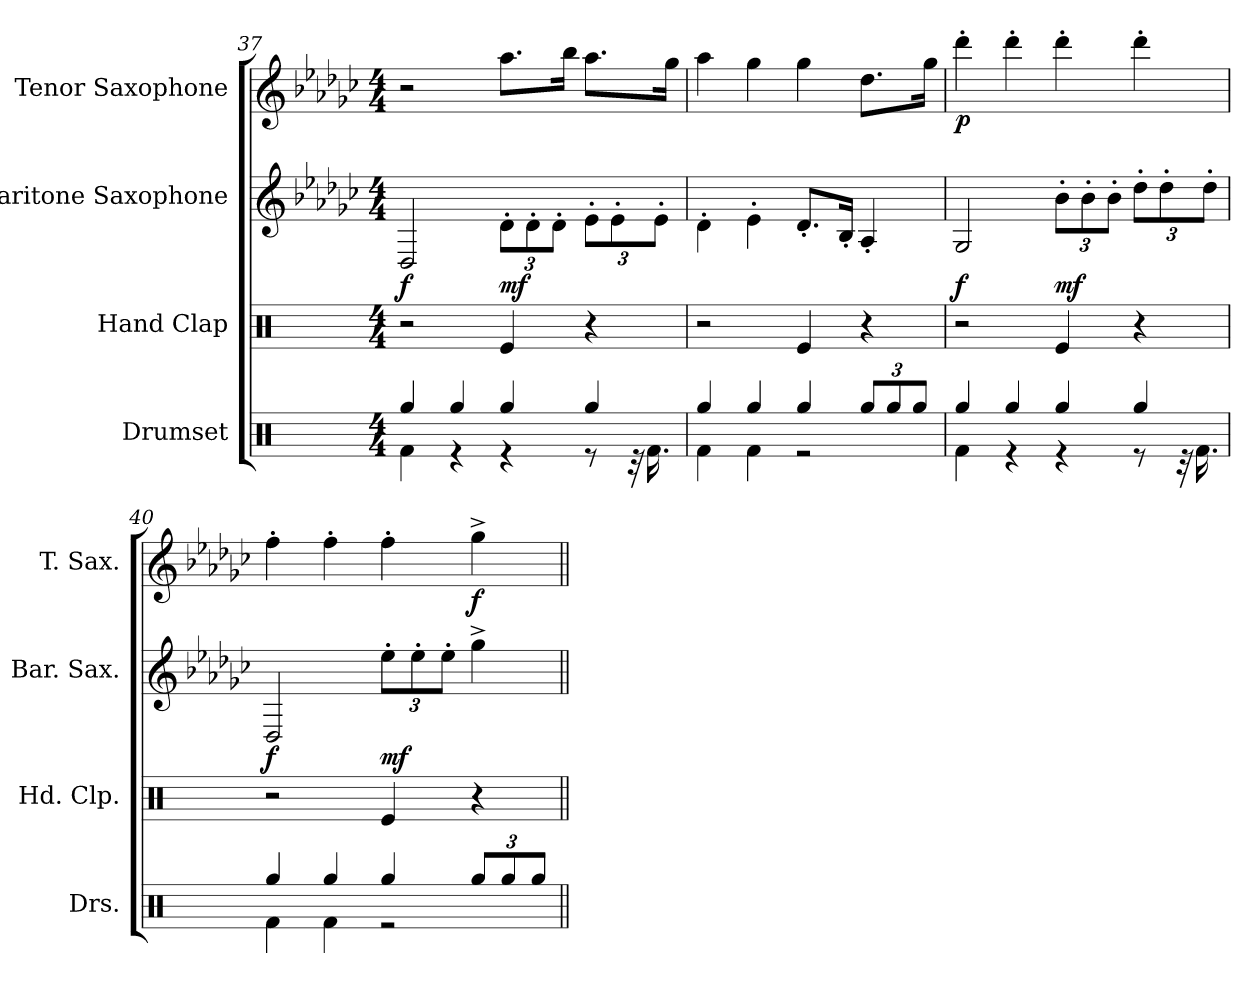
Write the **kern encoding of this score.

**kern	**kern	**kern	**dynam	**kern	**dynam
*part4	*part3	*part2	*part2	*part1	*part1
*staff4	*staff3	*staff2	*staff2	*staff1	*staff1
*I"Drumset	*I"Hand Clap	*I"Baritone Saxophone	*	*I"Tenor Saxophone	*
*I'Drs.	*I'Hd. Clp.	*I'Bar. Sax.	*	*I'T. Sax.	*
!!LO:LB:g=z
*clefX	*clefX	*clefG2	*	*clefG2	*
*	*	*ITrd12c21	*	*ITrd8c14	*
*k[]	*k[]	*k[b-e-a-d-g-c-]	*	*k[b-e-a-d-g-c-]	*
*M4/4	*M4/4	*M4/4	*	*M4/4	*
=37	=37	=37	=37	=37	=37
*^	*	*	*	*	*
!	!	!	!	!LO:DY:b	!	!
4Rgg/	4Rf\	2r	2DD-/	f	2r	.
4Rgg/	4r	.	.	.	.	.
*	*	*	*Xbrackettup	*	*	*
!	!	!	!	!LO:DY:b	!	!
4Rgg/	4r	4Re/	12D-'\L	mf	8.a-\L	.
.	.	.	12D-'\	.	.	.
.	.	.	12D-'\J	.	.	.
.	.	.	.	.	16b-\Jk	.
4Rgg/	8r	4r	12E-'\L	.	8.a-\L	.
.	.	.	12E-'\	.	.	.
.	32r	.	.	.	.	.
.	16.Rf\	.	.	.	.	.
.	.	.	12E-'\J	.	.	.
.	.	.	.	.	16g-\Jk	.
=38	=38	=38	=38	=38	=38	=38
4Rgg/	4Rf\	2r	4D-'\	.	4a-\	.
4Rgg/	4Rf\	.	4E-'\	.	4g-\	.
4Rgg/	2r	4Re/	8.D-'/L	.	4g-\	.
.	.	.	16BB-'/Jk	.	.	.
*Xbrackettup	*	*	*	*	*	*
12Rgg/L	.	4r	4AA-'/	.	8.d-\L	.
12Rgg/	.	.	.	.	.	.
12Rgg/J	.	.	.	.	.	.
.	.	.	.	.	16g-\Jk	.
=39	=39	=39	=39	=39	=39	=39
!	!	!	!	!LO:DY:b	!	!LO:DY:b
4Rgg/	4Rf\	2r	2GG-/	f	4dd-'\	p
4Rgg/	4r	.	.	.	4dd-'\	.
!	!	!	!	!LO:DY:b	!	!
4Rgg/	4r	4Re/	12B-'\L	mf	4dd-'\	.
.	.	.	12B-'\	.	.	.
.	.	.	12B-'\J	.	.	.
4Rgg/	8r	4r	12d-'\L	.	4dd-'\	.
.	.	.	12d-'\	.	.	.
.	32r	.	.	.	.	.
.	16.Rf\	.	.	.	.	.
.	.	.	12d-'\J	.	.	.
=40	=40	=40	=40	=40	=40	=40
!	!	!	!	!LO:DY:b	!	!
4Rgg/	4Rf\	2r	2DD-/	f	4f'\	.
4Rgg/	4Rf\	.	.	.	4f'\	.
!	!	!	!	!LO:DY:b	!	!
4Rgg/	2r	4Re/	12e-'\L	mf	4f'\	.
.	.	.	12e-'\	.	.	.
.	.	.	12e-'\J	.	.	.
!	!	!	!	!	!	!LO:DY:b
12Rgg/L	.	4r	4g-^\	.	4g-^\	f
12Rgg/	.	.	.	.	.	.
12Rgg/J	.	.	.	.	.	.
*v	*v	*	*	*	*	*
=||	=||	=||	=||	=||	=||
*-	*-	*-	*-	*-	*-
